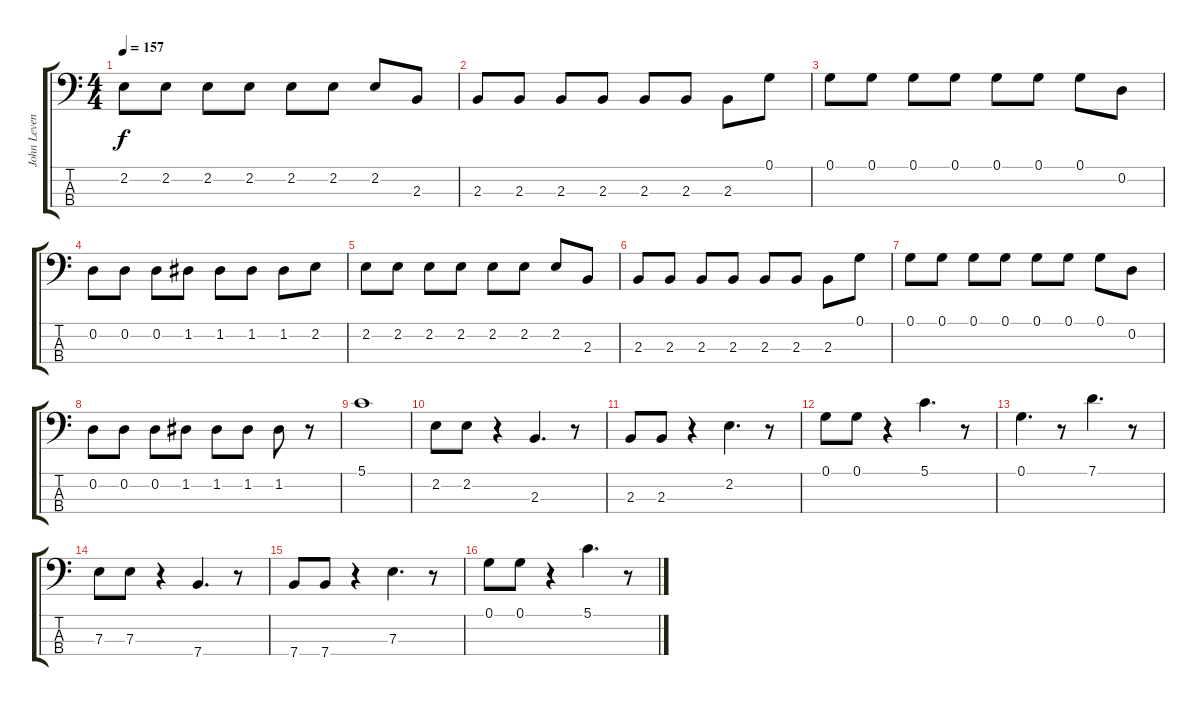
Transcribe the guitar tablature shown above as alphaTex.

\track ("John Leven" "John Leven") {instrument electricbassfinger}
\staff {score tabs}
\tuning (G2 D2 A1 E1) {hide}
\ts (4 4)
\tempo 157
\clef f4
\ks c
2.2.8{dy f} 2.2.8 2.2.8 2.2.8 2.2.8 2.2.8 2.2.8 2.3.8 |
2.3.8 2.3.8 2.3.8 2.3.8 2.3.8 2.3.8 2.3.8 0.1.8 |
0.1.8 0.1.8 0.1.8 0.1.8 0.1.8 0.1.8 0.1.8 0.2.8 |
0.2.8 0.2.8 0.2.8 1.2.8 1.2.8 1.2.8 1.2.8 2.2.8 |
2.2.8 2.2.8 2.2.8 2.2.8 2.2.8 2.2.8 2.2.8 2.3.8 |
2.3.8 2.3.8 2.3.8 2.3.8 2.3.8 2.3.8 2.3.8 0.1.8 |
0.1.8 0.1.8 0.1.8 0.1.8 0.1.8 0.1.8 0.1.8 0.2.8 |
0.2.8 0.2.8 0.2.8 1.2.8 1.2.8 1.2.8 1.2.8 r.8 |
5.1.1 |
2.2.8 2.2.8 r.4 2.3.4{d} r.8 |
2.3.8 2.3.8 r.4 2.2.4{d} r.8 |
0.1.8 0.1.8 r.4 5.1.4{d} r.8 |
0.1.4{d} r.8 7.1.4{d} r.8 |
7.3.8 7.3.8 r.4 7.4.4{d} r.8 |
7.4.8 7.4.8 r.4 7.3.4{d} r.8 |
0.1.8 0.1.8 r.4 5.1.4{d} r.8
